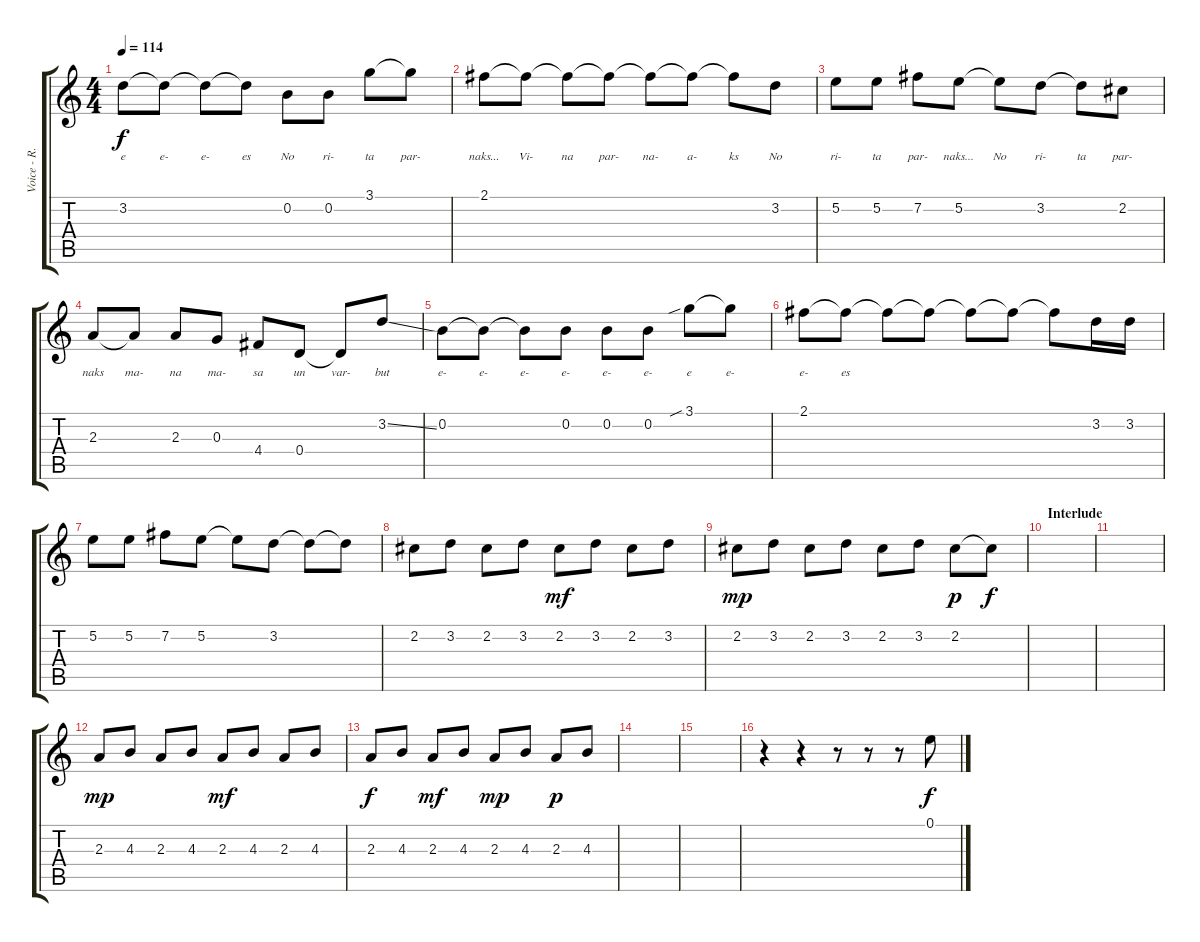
\track ("Voice - R.Kaupers" "Voice - R.") {instrument acousticguitarsteel}
\staff {score tabs}
\tuning (E4 B3 G3 D3 A2 E2) {hide}
\ts (4 4)
\tempo 114
\clef g2
\ks c
3.2{t}.8{lyrics (0 "e") lyrics (1 "") lyrics (2 "") lyrics (3 "") lyrics (4 "") dy f} 3.2{t}.8{lyrics (0 "e-") lyrics (1 "") lyrics (2 "") lyrics (3 "") lyrics (4 "")} 3.2{t}.8{lyrics (0 "e-") lyrics (1 "") lyrics (2 "") lyrics (3 "") lyrics (4 "")} 3.2{t}.8{lyrics (0 "es") lyrics (1 "") lyrics (2 "") lyrics (3 "") lyrics (4 "")} 0.2.8{lyrics (0 "No") lyrics (1 "") lyrics (2 "") lyrics (3 "") lyrics (4 "")} 0.2.8{lyrics (0 "ri-") lyrics (1 "") lyrics (2 "") lyrics (3 "") lyrics (4 "")} 3.1.8{lyrics (0 "ta") lyrics (1 "") lyrics (2 "") lyrics (3 "") lyrics (4 "")} 3.1{t}.8{lyrics (0 "par-") lyrics (1 "") lyrics (2 "") lyrics (3 "") lyrics (4 "")} |
2.1.8{lyrics (0 "naks...") lyrics (1 "") lyrics (2 "") lyrics (3 "") lyrics (4 "")} 2.1{t}.8{lyrics (0 "Vi-") lyrics (1 "") lyrics (2 "") lyrics (3 "") lyrics (4 "")} 2.1{t}.8{lyrics (0 "na") lyrics (1 "") lyrics (2 "") lyrics (3 "") lyrics (4 "")} 2.1{t}.8{lyrics (0 "par-") lyrics (1 "") lyrics (2 "") lyrics (3 "") lyrics (4 "")} 2.1{t}.8{lyrics (0 "na-") lyrics (1 "") lyrics (2 "") lyrics (3 "") lyrics (4 "")} 2.1{t}.8{lyrics (0 "a-") lyrics (1 "") lyrics (2 "") lyrics (3 "") lyrics (4 "")} 2.1{t}.8{lyrics (0 "ks") lyrics (1 "") lyrics (2 "") lyrics (3 "") lyrics (4 "")} 3.2.8{lyrics (0 "No") lyrics (1 "") lyrics (2 "") lyrics (3 "") lyrics (4 "")} |
5.2.8{lyrics (0 "ri-") lyrics (1 "") lyrics (2 "") lyrics (3 "") lyrics (4 "")} 5.2.8{lyrics (0 "ta") lyrics (1 "") lyrics (2 "") lyrics (3 "") lyrics (4 "")} 7.2.8{lyrics (0 "par-") lyrics (1 "") lyrics (2 "") lyrics (3 "") lyrics (4 "")} 5.2.8{lyrics (0 "naks...") lyrics (1 "") lyrics (2 "") lyrics (3 "") lyrics (4 "")} 5.2{t}.8{lyrics (0 "No") lyrics (1 "") lyrics (2 "") lyrics (3 "") lyrics (4 "")} 3.2.8{lyrics (0 "ri-") lyrics (1 "") lyrics (2 "") lyrics (3 "") lyrics (4 "")} 3.2{t}.8{lyrics (0 "ta") lyrics (1 "") lyrics (2 "") lyrics (3 "") lyrics (4 "")} 2.2.8{lyrics (0 "par-") lyrics (1 "") lyrics (2 "") lyrics (3 "") lyrics (4 "")} |
2.3.8{lyrics (0 "naks") lyrics (1 "") lyrics (2 "") lyrics (3 "") lyrics (4 "")} 2.3{t}.8{lyrics (0 "ma-") lyrics (1 "") lyrics (2 "") lyrics (3 "") lyrics (4 "")} 2.3.8{lyrics (0 "na") lyrics (1 "") lyrics (2 "") lyrics (3 "") lyrics (4 "")} 0.3.8{lyrics (0 "ma-") lyrics (1 "") lyrics (2 "") lyrics (3 "") lyrics (4 "")} 4.4.8{lyrics (0 "sa") lyrics (1 "") lyrics (2 "") lyrics (3 "") lyrics (4 "")} 0.4.8{lyrics (0 "un") lyrics (1 "") lyrics (2 "") lyrics (3 "") lyrics (4 "")} 0.4{t}.8{lyrics (0 "var-") lyrics (1 "") lyrics (2 "") lyrics (3 "") lyrics (4 "")} 3.2{ss}.8{lyrics (0 "but") lyrics (1 "") lyrics (2 "") lyrics (3 "") lyrics (4 "")} |
0.2.8{lyrics (0 "e-") lyrics (1 "") lyrics (2 "") lyrics (3 "") lyrics (4 "")} 0.2{t}.8{lyrics (0 "e-") lyrics (1 "") lyrics (2 "") lyrics (3 "") lyrics (4 "")} 0.2{t}.8{lyrics (0 "e-") lyrics (1 "") lyrics (2 "") lyrics (3 "") lyrics (4 "")} 0.2.8{lyrics (0 "e-") lyrics (1 "") lyrics (2 "") lyrics (3 "") lyrics (4 "")} 0.2.8{lyrics (0 "e-") lyrics (1 "") lyrics (2 "") lyrics (3 "") lyrics (4 "")} 0.2.8{lyrics (0 "e-") lyrics (1 "") lyrics (2 "") lyrics (3 "") lyrics (4 "")} 3.1{sib}.8{lyrics (0 "e") lyrics (1 "") lyrics (2 "") lyrics (3 "") lyrics (4 "")} 3.1{t}.8{lyrics (0 "e-") lyrics (1 "") lyrics (2 "") lyrics (3 "") lyrics (4 "")} |
2.1.8{lyrics (0 "e-") lyrics (1 "") lyrics (2 "") lyrics (3 "") lyrics (4 "")} 2.1{t}.8{lyrics (0 "es") lyrics (1 "") lyrics (2 "") lyrics (3 "") lyrics (4 "")} 2.1{t}.8 2.1{t}.8 2.1{t}.8 2.1{t}.8 2.1{t}.8 3.2.16 3.2.16 |
5.2.8 5.2.8 7.2.8 5.2.8 5.2{t}.8 3.2.8 3.2{t}.8 3.2{t}.8 |
2.2.8 3.2.8 2.2.8 3.2.8 2.2.8{dy mf} 3.2.8 2.2.8 3.2.8 |
2.2.8{dy mp} 3.2.8 2.2.8 3.2.8 2.2.8 3.2.8 2.2.8{dy p} 2.2{t}.8{dy f} |
\section ("" "Interlude")
|
|
2.3.8{dy mp} 4.3.8 2.3.8 4.3.8 2.3.8{dy mf} 4.3.8 2.3.8 4.3.8 |
2.3.8{dy f} 4.3.8 2.3.8{dy mf} 4.3.8 2.3.8{dy mp} 4.3.8 2.3.8{dy p} 4.3.8 |
|
|
r.4 r.4 r.8 r.8 r.8 0.1.8{dy f}
